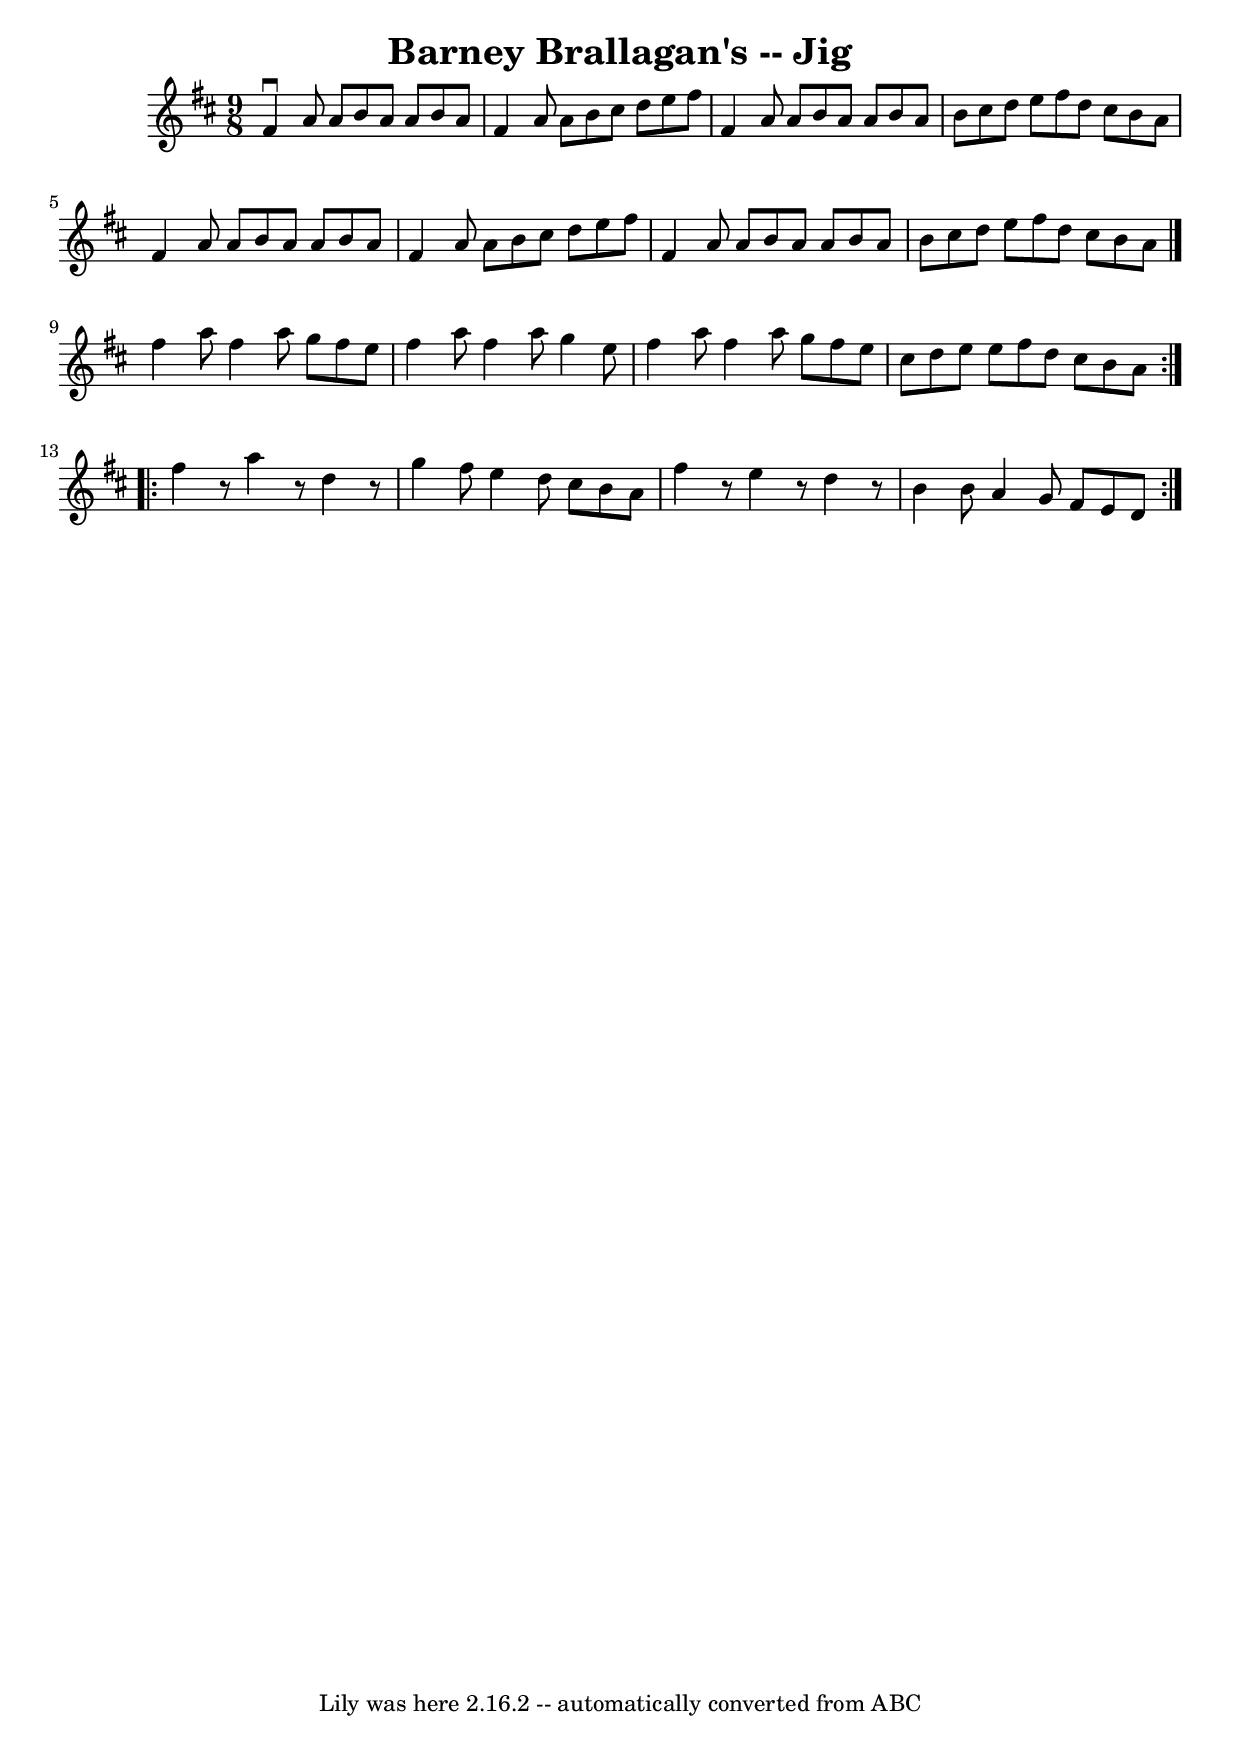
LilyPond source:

\version "2.16.2"
\include "Mammoth.ily"
\header {
  %% book = "Ryan's Mammoth Collection"
  crossRefNumber = "1"
  footnotes = "\\\\87 449"
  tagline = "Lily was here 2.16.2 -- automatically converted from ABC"
  title = "Barney Brallagan's -- Jig"

}
voicedefault =  {


  \time 9/8 
  \key d \major
 fis'4^\downbow a'8 a'8 b'8 a'8 a'8    
  b'8 a'8    |
  fis'4 a'8 a'8 b'8 cis''8 d''8 e''8   
  fis''8    |
  fis'4 a'8 a'8 b'8 a'8 a'8 b'8 a'8    
  |
  b'8 cis''8 d''8 e''8 fis''8 d''8 cis''8 b'8    
  a'8    |
  fis'4 a'8 a'8 b'8 a'8 a'8 b'8 a'8    
  |
  fis'4 a'8 a'8 b'8 cis''8 d''8 e''8 fis''8    
  |
  fis'4 a'8 a'8 b'8 a'8 a'8 b'8 a'8    |
  
  b'8 cis''8 d''8 e''8 fis''8 d''8 cis''8 b'8 a'8    
  \bar "|."     
  \repeat volta 2 {
    fis''4 a''8 fis''4 a''8 g''8    
    fis''8 e''8    |
    fis''4 a''8 fis''4 a''8 g''4 e''8   
    |
    fis''4 a''8 fis''4 a''8 g''8 fis''8 e''8    
    |
    cis''8 d''8 e''8 e''8 fis''8 d''8 cis''8 b'8    
    a'8    
  }     
  \repeat volta 2 {
    fis''4    r8 a''4    r8 d''4    r8   
    |
    g''4 fis''8 e''4 d''8 cis''8 b'8 a'8    |
    
    fis''4    r8 e''4    r8 d''4    r8   |
    b'4 b'8 a'4 g'8    
    fis'8 e'8 d'8      
  }   

}

\score{
  <<

    \context Staff="default"
    {
      \voicedefault 
      
    }

  >>
  \layout {
    
  }
  \midi {
  }

}
